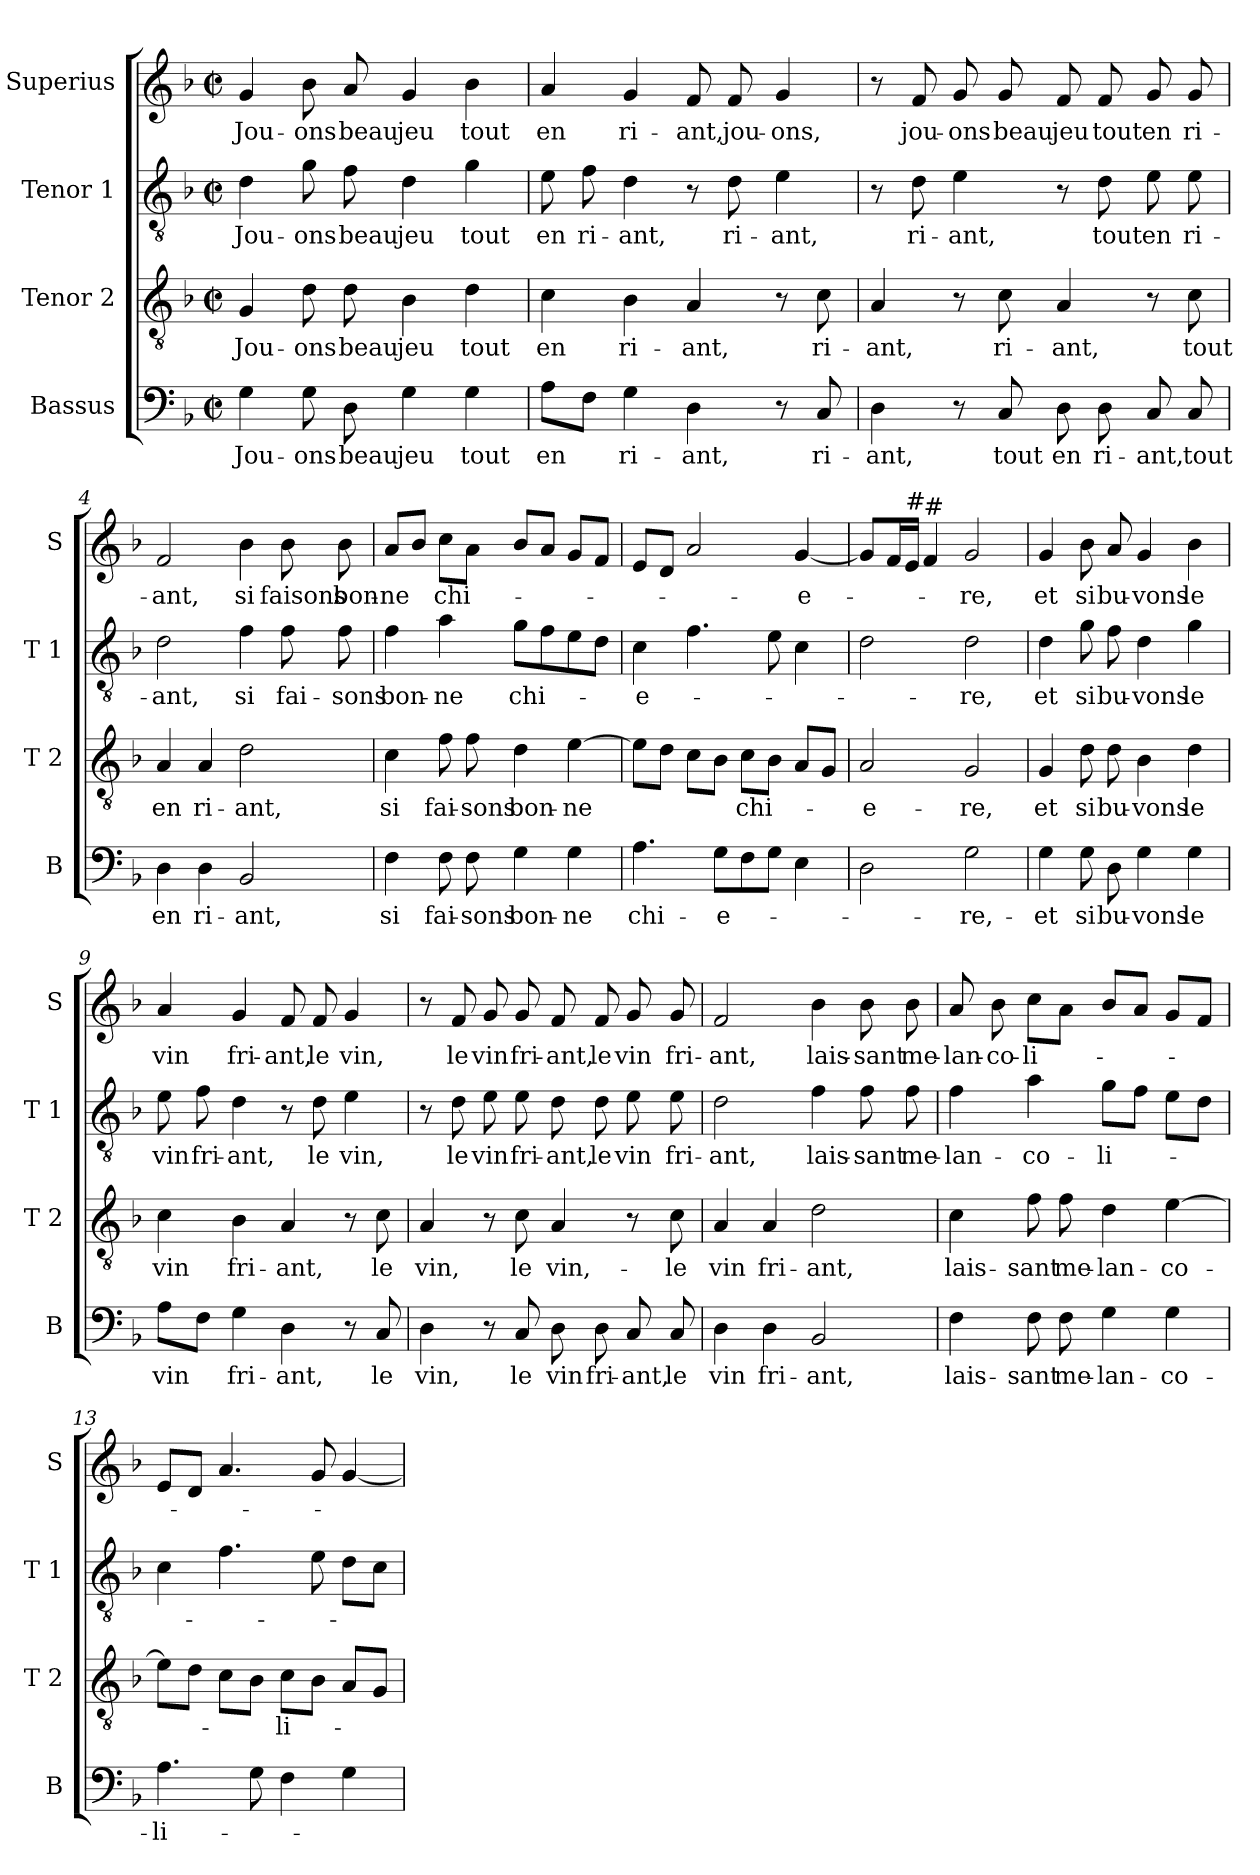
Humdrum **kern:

**kern	**text	**kern	**text	**kern	**text	**kern	**text
*part4	*part4	*part3	*part3	*part2	*part2	*part1	*part1
*staff4	*staff4	*staff3	*staff3	*staff2	*staff2	*staff1	*staff1
*I"Bassus	*	*I"Tenor 2	*	*I"Tenor 1	*	*I"Superius	*
*I'B	*	*I'T 2	*	*I'T 1	*	*I'S	*
*clefF4	*	*clefGv2	*	*clefGv2	*	*clefG2	*
*k[b-]	*	*k[b-]	*	*k[b-]	*	*k[b-]	*
*F:	*	*F:	*	*F:	*	*F:	*
*M2/2	*	*M2/2	*	*M2/2	*	*M2/2	*
*met(c|)	*	*met(c|)	*	*met(c|)	*	*met(c|)	*
=1	=1	=1	=1	=1	=1	=1	=1
4G\	Jou-	4G/	Jou-	4d\	Jou-	4g/	Jou-
8G\	-ons	8d\	-ons	8g\	-ons	8b-\	-ons
8D\	beau	8d\	beau	8f\	beau	8a/	beau
4G\	jeu	4B-\	jeu	4d\	jeu	4g/	jeu
4G\	tout	4d\	tout	4g\	tout	4b-\	tout
=2	=2	=2	=2	=2	=2	=2	=2
8A\L	en	4c\	en	8e\	en	4a/	en
8F\J	.	.	.	8f\	ri-	.	.
4G\	ri-	4B-\	ri-	4d\	-ant,	4g/	ri-
4D\	-ant,	4A/	-ant,	8r	.	8f/	-ant,
.	.	.	.	8d\	ri-	8f/	jou-
8r	.	8r	.	4e\	-ant,	4g/	-ons,
8C/	ri-	8c\	ri-	.	.	.	.
=3	=3	=3	=3	=3	=3	=3	=3
4D\	-ant,	4A/	-ant,	8r	.	8r	.
.	.	.	.	8d\	ri-	8f/	jou-
8r	.	8r	.	4e\	-ant,	8g/	-ons
8C/	tout	8c\	ri-	.	.	8g/	beau
8D\	en	4A/	-ant,	8r	.	8f/	jeu
8D\	ri-	.	.	8d\	tout	8f/	tout
8C/	-ant,	8r	.	8e\	en	8g/	en
8C/	tout	8c\	tout	8e\	ri-	8g/	ri-
=4	=4	=4	=4	=4	=4	=4	=4
4D\	en	4A/	en	2d\	-ant,	2f/	-ant,
4D\	ri-	4A/	ri-	.	.	.	.
2BB-/	-ant,	2d\	-ant,	4f\	si	4b-\	si
.	.	.	.	8f\	fai-	8b-\	faisons
.	.	.	.	8f\	-sons	8b-\	bon-
!!LO:LB:g=z
=5	=5	=5	=5	=5	=5	=5	=5
4F\	si	4c\	si	4f\	bon-	8a/L	-ne
.	.	.	.	.	.	8b-/J	.
8F\	fai-	8f\	fai-	4a\	-ne	8cc\L	chi-
8F\	-sons	8f\	-sons	.	.	8a\J	.
4G\	bon-	4d\	bon-	8g\L	chi-	8b-/L	.
.	.	.	.	8f\	.	8a/J	.
4G\	-ne	[4e\	-ne	8e\	.	8g/L	.
.	.	.	.	8d\J	.	8f/J	.
=6	=6	=6	=6	=6	=6	=6	=6
4.A\	chi-	8e\L]	.	4c\	-e-	8e/L	.
.	.	8d\J	.	.	.	8d/J	.
.	.	8c\L	.	4.f\	.	2a/	.
8G\L	-e-	8B-\J	.	.	.	.	.
8F\	.	8c\L	chi-	.	.	.	.
8G\J	.	8B-\J	.	8e\	.	.	.
4E\	.	8A/L	.	4c\	.	[4g/	-e-
.	.	8G/J	.	.	.	.	.
=7	=7	=7	=7	=7	=7	=7	=7
2D\	.	2A/	-e-	2d\	.	8g/L]	.
.	.	.	.	.	.	16f/L	.
!	!	!	!	!	!	!LO:TX:a:t=#	!
.	.	.	.	.	.	16e/JJ	.
!	!	!	!	!	!	!LO:TX:a:t=#	!
.	.	.	.	.	.	4f/	.
2G\	-re,-	2G/	-re,	2d\	-re,	2g/	-re,
=8	=8	=8	=8	=8	=8	=8	=8
4G\	-et	4G/	et	4d\	et	4g/	et
8G\	si	8d\	si	8g\	si	8b-\	si
8D\	bu-	8d\	bu-	8f\	bu-	8a/	bu-
4G\	-vons	4B-\	-vons	4d\	-vons	4g/	-vons
4G\	le	4d\	le	4g\	le	4b-\	le
!!LO:LB:g=z
=9	=9	=9	=9	=9	=9	=9	=9
8A\L	vin	4c\	vin	8e\	vin	4a/	vin
8F\J	.	.	.	8f\	fri-	.	.
4G\	fri-	4B-\	fri-	4d\	-ant,	4g/	fri-
4D\	-ant,	4A/	-ant,	8r	.	8f/	-ant,
.	.	.	.	8d\	le	8f/	le
8r	.	8r	.	4e\	vin,	4g/	vin,
8C/	le	8c\	le	.	.	.	.
=10	=10	=10	=10	=10	=10	=10	=10
4D\	vin,	4A/	vin,	8r	.	8r	.
.	.	.	.	8d\	le	8f/	le
8r	.	8r	.	8e\	vin	8g/	vin
8C/	le	8c\	le	8e\	fri-	8g/	fri-
8D\	vin	4A/	vin,-	8d\	-ant,	8f/	-ant,
8D\	fri-	.	.	8d\	le	8f/	le
8C/	-ant,	8r	.	8e\	vin	8g/	vin
8C/	le	8c\	-le	8e\	fri-	8g/	fri-
=11	=11	=11	=11	=11	=11	=11	=11
4D\	vin	4A/	vin	2d\	-ant,	2f/	-ant,
4D\	fri-	4A/	fri-	.	.	.	.
2BB-/	-ant,	2d\	-ant,	4f\	lais-	4b-\	lais-
.	.	.	.	8f\	-sant	8b-\	-sant
.	.	.	.	8f\	me-	8b-\	me-
=12	=12	=12	=12	=12	=12	=12	=12
4F\	lais-	4c\	lais-	4f\	-lan-	8a/	-lan-
.	.	.	.	.	.	8b-\	-co-
8F\	-sant	8f\	-sant	4a\	-co-	8cc\L	-li-
8F\	me-	8f\	me-	.	.	8a\J	.
4G\	-lan-	4d\	-lan-	8g\L	-li-	8b-/L	.
.	.	.	.	8f\J	.	8a/J	.
4G\	-co-	[4e\	-co-	8e\L	.	8g/L	.
.	.	.	.	8d\J	.	8f/J	.
!!LO:PB:g=z
=13	=13	=13	=13	=13	=13	=13	=13
4.A\	-li-	8e\L]	.	4c\	.	8e/L	.
.	.	8d\J	.	.	.	8d/J	.
.	.	8c\L	.	4.f\	.	4.a/	.
8G\	.	8B-\J	.	.	.	.	.
4F\	.	8c\L	-li-	.	.	.	.
.	.	8B-\J	.	8e\	.	8g/	.
4G\	.	8A/L	.	8d\L	.	[4g/	.
.	.	8G/J	.	8c\J	.	.	.
=	=	=	=	=	=	=	=
*-	*-	*-	*-	*-	*-	*-	*-
